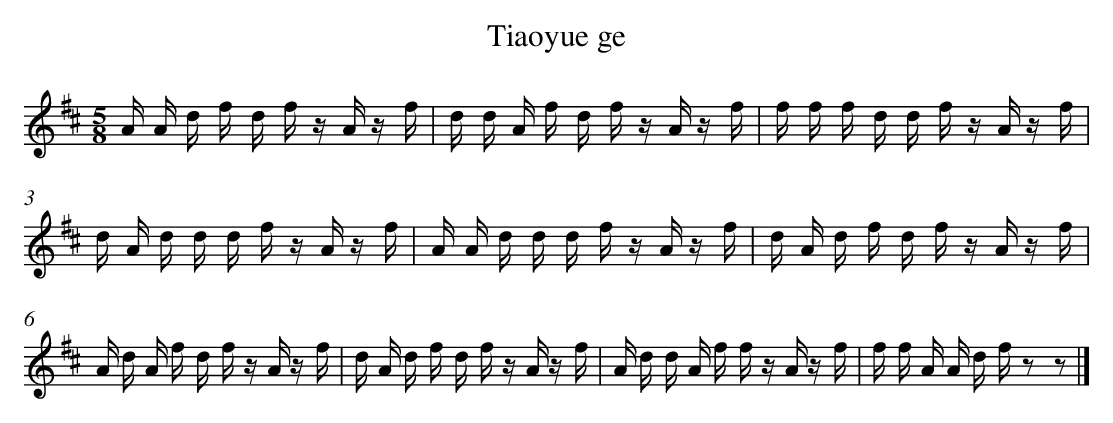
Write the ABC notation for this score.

X:1
T: Tiaoyue ge
L: 1/16
M: 5/8
K: D
A A d f d f z A z f [I:setbarnb 1]|
d d A f d f z A z f |
f f f d d f z A z f |
d A d d d f z A z f |
A A d d d f z A z f |
d A d f d f z A z f |
A d A f d f z A z f |
d A d f d f z A z f |
A d d A f f z A z f |
f f A A d f z2 z2 |]
